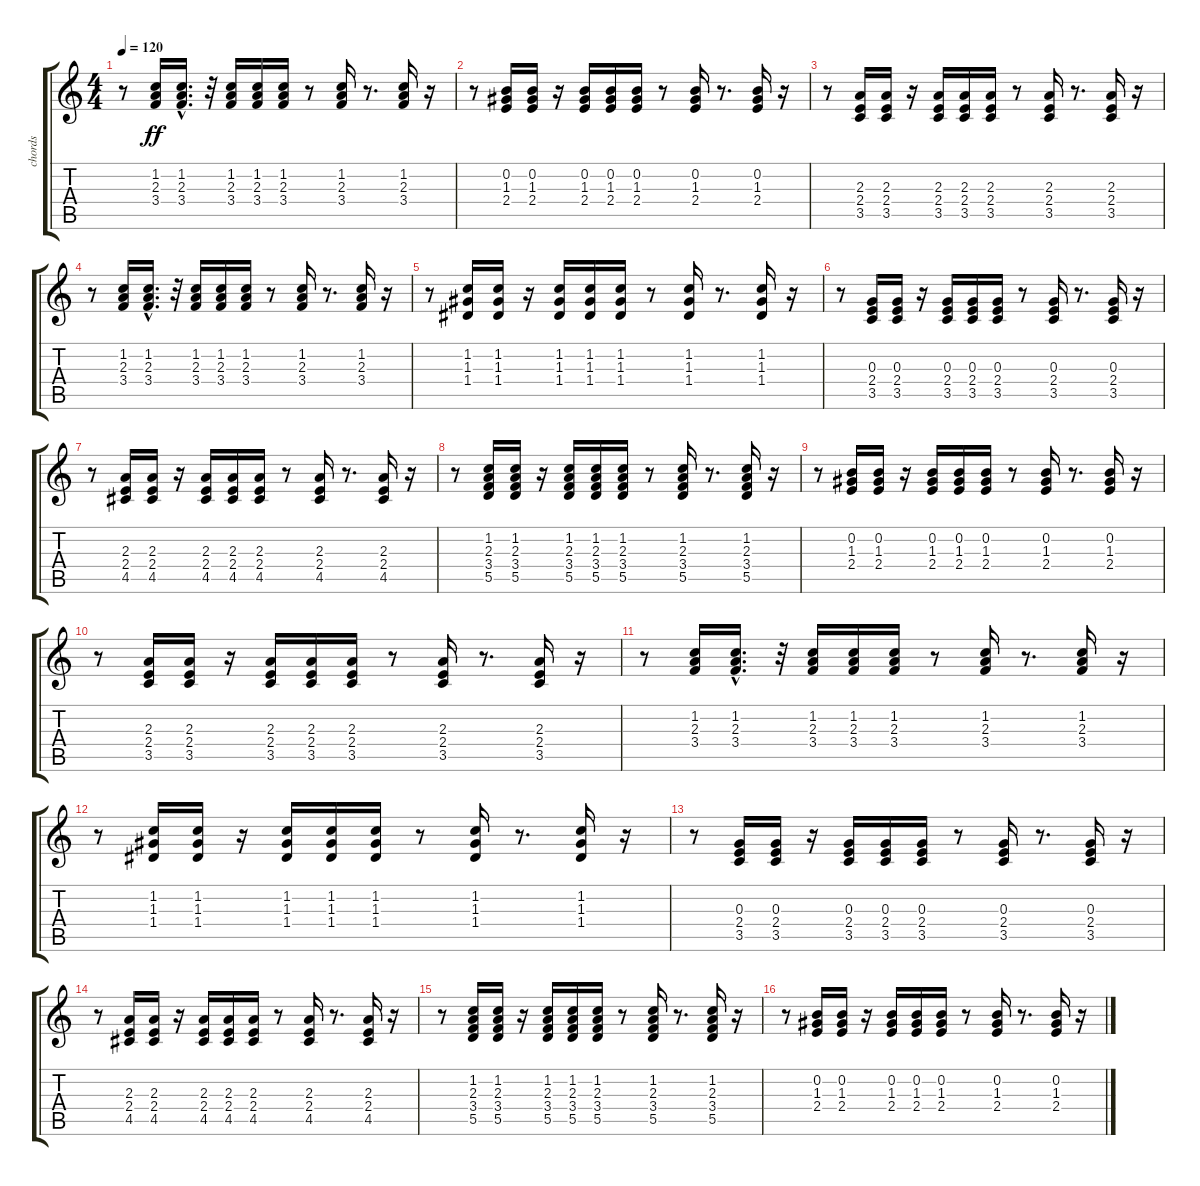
\track ("chords" "chords") {instrument synthbass1}
\staff {score tabs}
\tuning (E4 B3 G3 D3 A2 E2) {hide}
\ts (4 4)
\tempo 120
\clef g2
\ks c
r.8{dy ff} (1.2 2.3 3.4).16 (1.2{hac} 2.3{hac} 3.4{hac}).16{d} r.32 (1.2 2.3 3.4).16 (1.2 2.3 3.4).16 (1.2 2.3 3.4).16 r.8 (1.2 2.3 3.4).16 r.8{d} (1.2 2.3 3.4).16 r.16 |
r.8 (0.2 1.3 2.4).16 (0.2 1.3 2.4).16 r.16 (0.2 1.3 2.4).16 (0.2 1.3 2.4).16 (0.2 1.3 2.4).16 r.8 (0.2 1.3 2.4).16 r.8{d} (0.2 1.3 2.4).16 r.16 |
r.8 (2.3 2.4 3.5).16 (2.3 2.4 3.5).16 r.16 (2.3 2.4 3.5).16 (2.3 2.4 3.5).16 (2.3 2.4 3.5).16 r.8 (2.3 2.4 3.5).16 r.8{d} (2.3 2.4 3.5).16 r.16 |
r.8 (1.2 2.3 3.4).16 (1.2{hac} 2.3{hac} 3.4{hac}).16{d} r.32 (1.2 2.3 3.4).16 (1.2 2.3 3.4).16 (1.2 2.3 3.4).16 r.8 (1.2 2.3 3.4).16 r.8{d} (1.2 2.3 3.4).16 r.16 |
r.8 (1.2 1.3 1.4).16 (1.2 1.3 1.4).16 r.16 (1.2 1.3 1.4).16 (1.2 1.3 1.4).16 (1.2 1.3 1.4).16 r.8 (1.2 1.3 1.4).16 r.8{d} (1.2 1.3 1.4).16 r.16 |
r.8 (0.3 2.4 3.5).16 (0.3 2.4 3.5).16 r.16 (0.3 2.4 3.5).16 (0.3 2.4 3.5).16 (0.3 2.4 3.5).16 r.8 (0.3 2.4 3.5).16 r.8{d} (0.3 2.4 3.5).16 r.16 |
r.8 (2.3 2.4 4.5).16 (2.3 2.4 4.5).16 r.16 (2.3 2.4 4.5).16 (2.3 2.4 4.5).16 (2.3 2.4 4.5).16 r.8 (2.3 2.4 4.5).16 r.8{d} (2.3 2.4 4.5).16 r.16 |
r.8 (1.2 2.3 3.4 5.5).16 (1.2 2.3 3.4 5.5).16 r.16 (1.2 2.3 3.4 5.5).16 (1.2 2.3 3.4 5.5).16 (1.2 2.3 3.4 5.5).16 r.8 (1.2 2.3 3.4 5.5).16 r.8{d} (1.2 2.3 3.4 5.5).16 r.16 |
r.8 (0.2 1.3 2.4).16 (0.2 1.3 2.4).16 r.16 (0.2 1.3 2.4).16 (0.2 1.3 2.4).16 (0.2 1.3 2.4).16 r.8 (0.2 1.3 2.4).16 r.8{d} (0.2 1.3 2.4).16 r.16 |
r.8 (2.3 2.4 3.5).16 (2.3 2.4 3.5).16 r.16 (2.3 2.4 3.5).16 (2.3 2.4 3.5).16 (2.3 2.4 3.5).16 r.8 (2.3 2.4 3.5).16 r.8{d} (2.3 2.4 3.5).16 r.16 |
r.8 (1.2 2.3 3.4).16 (1.2{hac} 2.3{hac} 3.4{hac}).16{d} r.32 (1.2 2.3 3.4).16 (1.2 2.3 3.4).16 (1.2 2.3 3.4).16 r.8 (1.2 2.3 3.4).16 r.8{d} (1.2 2.3 3.4).16 r.16 |
r.8 (1.2 1.3 1.4).16 (1.2 1.3 1.4).16 r.16 (1.2 1.3 1.4).16 (1.2 1.3 1.4).16 (1.2 1.3 1.4).16 r.8 (1.2 1.3 1.4).16 r.8{d} (1.2 1.3 1.4).16 r.16 |
r.8 (0.3 2.4 3.5).16 (0.3 2.4 3.5).16 r.16 (0.3 2.4 3.5).16 (0.3 2.4 3.5).16 (0.3 2.4 3.5).16 r.8 (0.3 2.4 3.5).16 r.8{d} (0.3 2.4 3.5).16 r.16 |
r.8 (2.3 2.4 4.5).16 (2.3 2.4 4.5).16 r.16 (2.3 2.4 4.5).16 (2.3 2.4 4.5).16 (2.3 2.4 4.5).16 r.8 (2.3 2.4 4.5).16 r.8{d} (2.3 2.4 4.5).16 r.16 |
r.8 (1.2 2.3 3.4 5.5).16 (1.2 2.3 3.4 5.5).16 r.16 (1.2 2.3 3.4 5.5).16 (1.2 2.3 3.4 5.5).16 (1.2 2.3 3.4 5.5).16 r.8 (1.2 2.3 3.4 5.5).16 r.8{d} (1.2 2.3 3.4 5.5).16 r.16 |
r.8 (0.2 1.3 2.4).16 (0.2 1.3 2.4).16 r.16 (0.2 1.3 2.4).16 (0.2 1.3 2.4).16 (0.2 1.3 2.4).16 r.8 (0.2 1.3 2.4).16 r.8{d} (0.2 1.3 2.4).16 r.16
